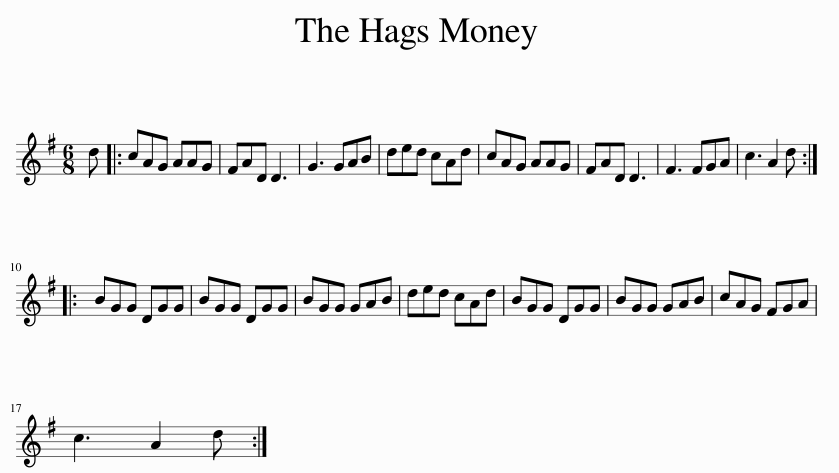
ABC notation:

X:1
L:1/8
M:6/8
I:linebreak $
K:G
V:1 treble
V:1
 d |: cAG AAG | FAD D3 | G3 GAB | ded cAd | %5
 cAG AAG | FAD D3 | F3 FGA | c3 A2 d ::$ BGG DGG | %10
 BGG DGG | BGG GAB | ded cAd | BGG DGG | BGG GAB | %15
 cAG FGA |$ c3 A2 d :| %17
